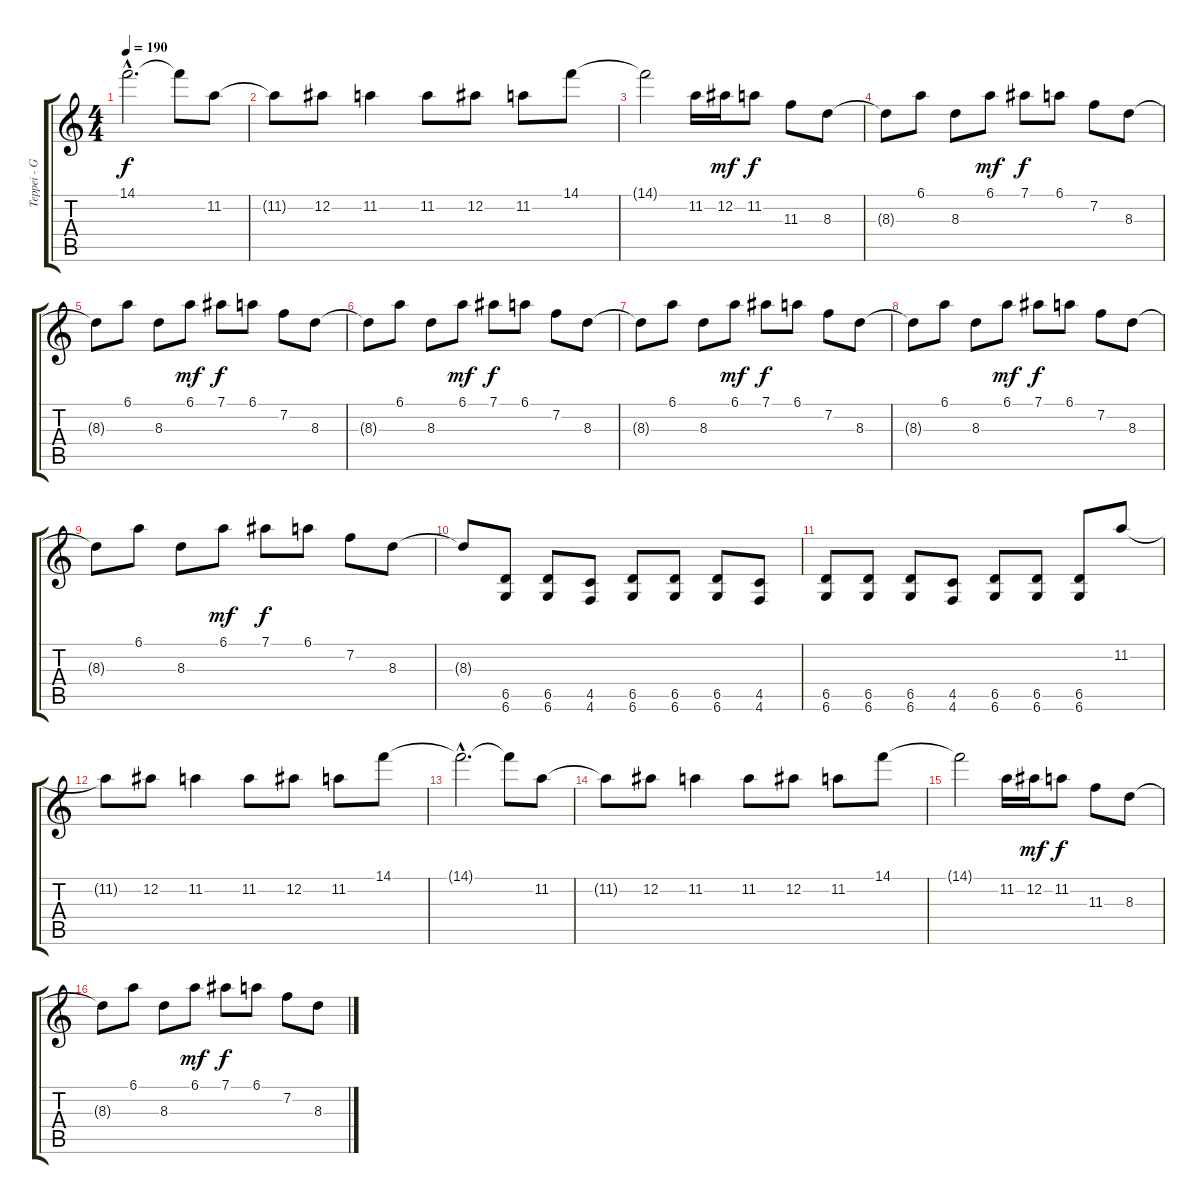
\track ("Teppei - Guitar" "Teppei - G") {instrument distortionguitar}
\staff {score tabs}
\tuning (Eb4 Bb3 Gb3 Db3 Ab2 Db2) {hide}
\ts (4 4)
\tempo 190
\clef g2
\ks c
14.1{hac t}.2{d dy f} 14.1{t}.8 11.2.8 |
11.2{t}.8 12.2.8 11.2.4 11.2.8 12.2.8 11.2.8 14.1.8 |
14.1{t}.2 11.2.16 12.2.16{dy mf} 11.2.8{dy f} 11.3.8 8.3.8 |
8.3{t}.8 6.1.8 8.3.8 6.1.8{dy mf} 7.1.8{dy f} 6.1.8 7.2.8 8.3.8 |
8.3{t}.8 6.1.8 8.3.8 6.1.8{dy mf} 7.1.8{dy f} 6.1.8 7.2.8 8.3.8 |
8.3{t}.8 6.1.8 8.3.8 6.1.8{dy mf} 7.1.8{dy f} 6.1.8 7.2.8 8.3.8 |
8.3{t}.8 6.1.8 8.3.8 6.1.8{dy mf} 7.1.8{dy f} 6.1.8 7.2.8 8.3.8 |
8.3{t}.8 6.1.8 8.3.8 6.1.8{dy mf} 7.1.8{dy f} 6.1.8 7.2.8 8.3.8 |
8.3{t}.8 6.1.8 8.3.8 6.1.8{dy mf} 7.1.8{dy f} 6.1.8 7.2.8 8.3.8 |
8.3{t}.8 (6.5 6.6).8 (6.5 6.6).8 (4.5 4.6).8 (6.5 6.6).8 (6.5 6.6).8 (6.5 6.6).8 (4.5 4.6).8 |
(6.5 6.6).8 (6.5 6.6).8 (6.5 6.6).8 (4.5 4.6).8 (6.5 6.6).8 (6.5 6.6).8 (6.5 6.6).8 11.2.8 |
11.2{t}.8 12.2.8 11.2.4 11.2.8 12.2.8 11.2.8 14.1.8 |
14.1{hac t}.2{d} 14.1{t}.8 11.2.8 |
11.2{t}.8 12.2.8 11.2.4 11.2.8 12.2.8 11.2.8 14.1.8 |
14.1{t}.2 11.2.16 12.2.16{dy mf} 11.2.8{dy f} 11.3.8 8.3.8 |
8.3{t}.8 6.1.8 8.3.8 6.1.8{dy mf} 7.1.8{dy f} 6.1.8 7.2.8 8.3.8
